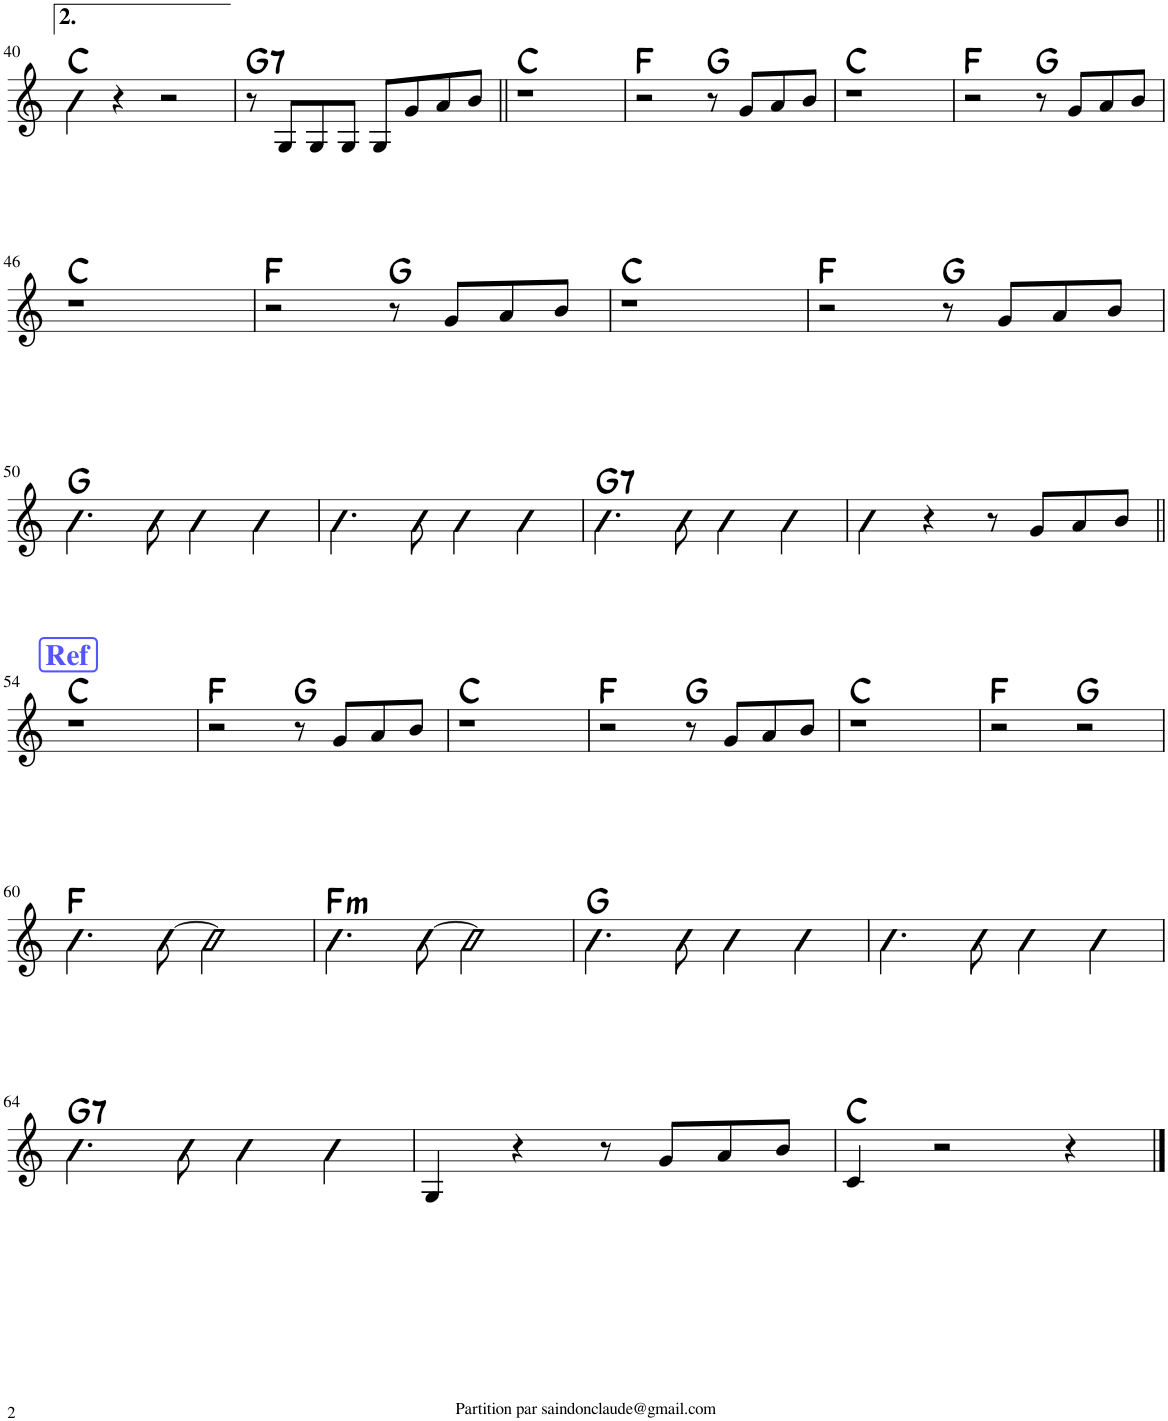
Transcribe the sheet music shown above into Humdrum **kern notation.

**kern	**harte
*part1	*part1
*staff1	*
*I"Guitare	*
*I'Guit.	*
!!LO:PB:g=z
*clefG2	*
*Trd7c12	*
*k[]	*
*M4/4	*
=40	=40
4c\	C:maj
4r	.
2r	.
=41	=41
!	!LO:H:kt=7
8r	G:7
8G/L	.
8G/	.
8G/J	.
8G/L	.
8g/	.
8a/	.
8b/J	.
=42||	=42||
1r	C:maj
=43	=43
2r	F:maj
8r	G:maj
8g/L	.
8a/	.
8b/J	.
=44	=44
1r	C:maj
=45	=45
2r	F:maj
8r	G:maj
8g/L	.
8a/	.
8b/J	.
!!LO:LB:g=z
=46	=46
1r	C:maj
=47	=47
2r	F:maj
8r	G:maj
8g/L	.
8a/	.
8b/J	.
=48	=48
1r	C:maj
=49	=49
2r	F:maj
8r	G:maj
8g/L	.
8a/	.
8b/J	.
!!LO:LB:g=z
=50	=50
4.G\	G:maj
8G\	.
4G\	.
4G\	.
=51	=51
4.G\	.
8G\	.
4G\	.
4G\	.
=52	=52
!	!LO:H:kt=7
4.G\	G:7
8G\	.
4G\	.
4G\	.
=53	=53
4G\	.
4r	.
8r	.
8g/L	.
8a/	.
8b/J	.
!!LO:LB:g=z
!!LO:REH:place=s1:a:B:cj:color=#5555FF:fs=14:t=Ref
=54||	=54||
1r	C:maj
=55	=55
2r	F:maj
8r	G:maj
8g/L	.
8a/	.
8b/J	.
=56	=56
1r	C:maj
=57	=57
2r	F:maj
8r	G:maj
8g/L	.
8a/	.
8b/J	.
=58	=58
1r	C:maj
=59	=59
2r	F:maj
2r	G:maj
!!LO:LB:g=z
=60	=60
4.F\	F:maj
[8A\	.
2A\]	.
=61	=61
!	!LO:H:kt=m
4.F\	F:min
[8An\	.
2A\]	.
=62	=62
4.G\	G:maj
8G\	.
4G\	.
4G\	.
=63	=63
4.G\	.
8G\	.
4G\	.
4G\	.
!!LO:LB:g=z
=64	=64
!	!LO:H:kt=7
4.G\	G:7
8G\	.
4G\	.
4G\	.
=65	=65
4G/	.
4r	.
8r	.
8g/L	.
8a/	.
8b/J	.
=66	=66
4c/	C:maj
2r	.
4r	.
==	==
*-	*-
